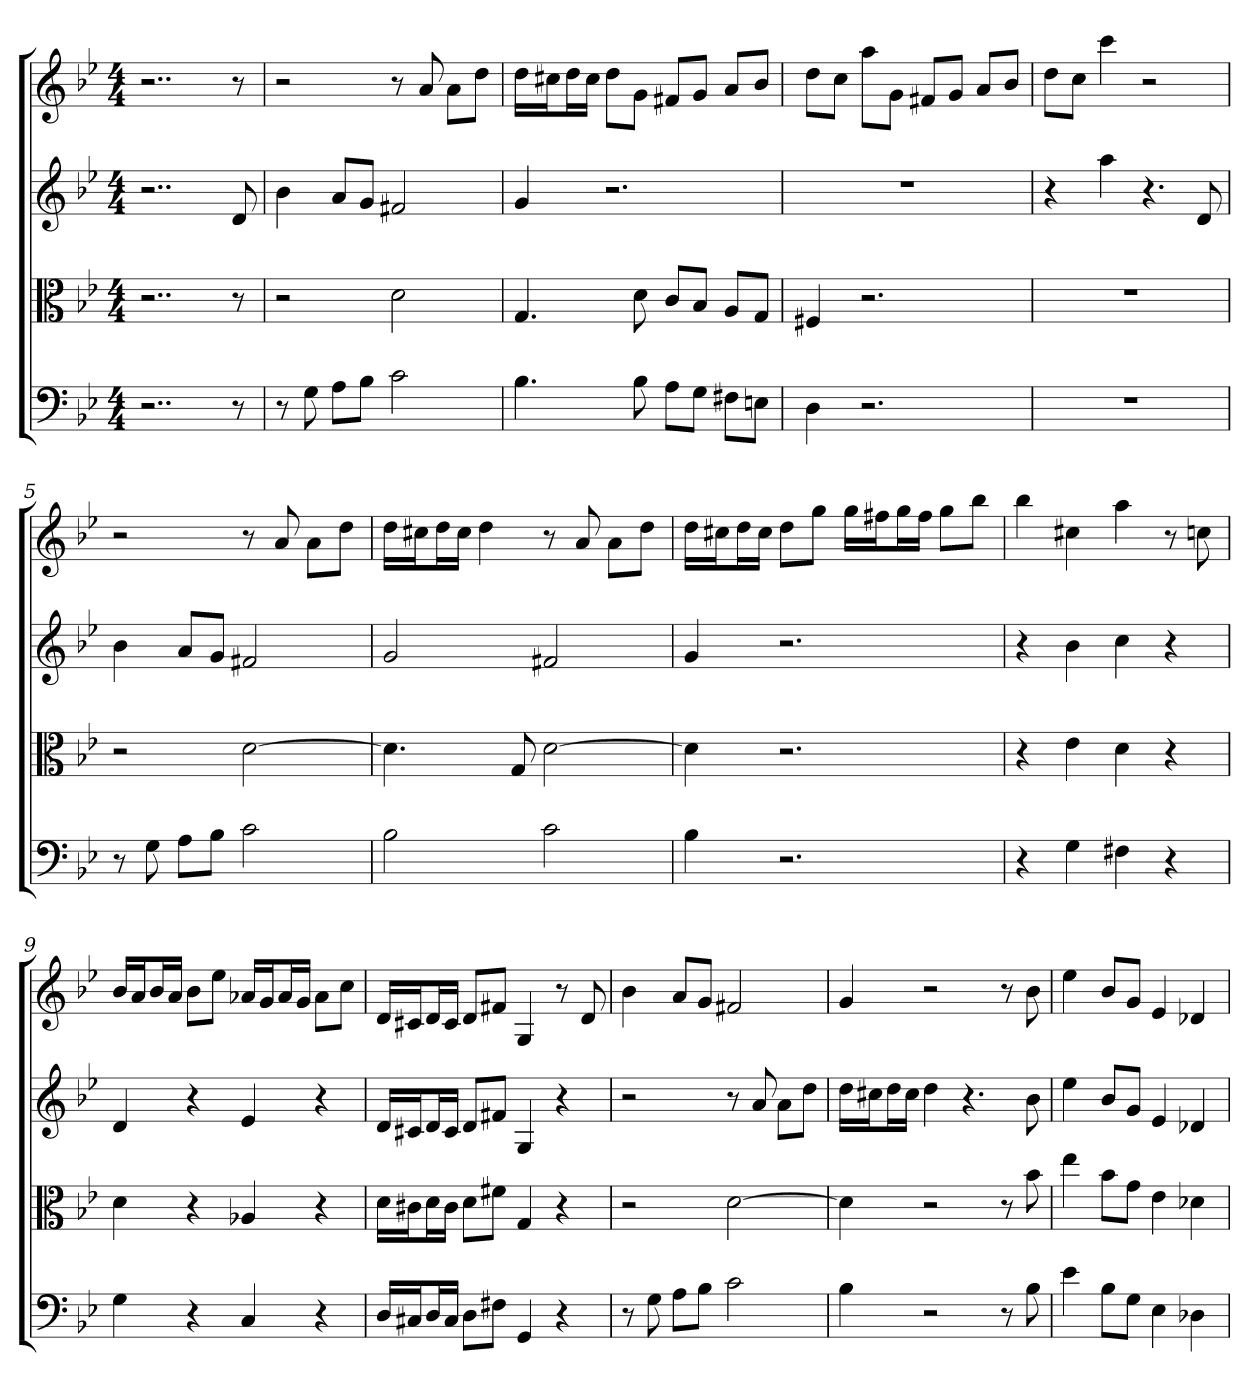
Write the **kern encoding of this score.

**kern	**kern	**kern	**kern
*part4	*part3	*part2	*part1
*staff4	*staff3	*staff2	*staff1
*clefF4	*clefC3	*clefG2	*clefG2
*k[b-e-]	*k[b-e-]	*k[b-e-]	*k[b-e-]
*g:	*g:	*g:	*g:
*M4/4	*M4/4	*M4/4	*M4/4
=	=	=	=
2..r	2..r	2..r	2..r
8r	8r	8d	8r
=1	=1	=1	=1
8r	2r	4b-	2r
8G	.	.	.
8A\L	.	8a/L	.
8B-\J	.	8g/J	.
2c	2d	2f#X	8r
.	.	.	8a
.	.	.	8a\L
.	.	.	8dd\J
=2	=2	=2	=2
4.B-	4.G	4g	16dd\LL
.	.	.	16cc#X\J
.	.	.	16dd\L
.	.	.	16cc#\JJ
.	.	2.r	8dd\L
8B-	8d	.	8g\J
8A\L	8c/L	.	8f#X/L
8G\J	8B-/J	.	8g/J
8F#X\L	8A/L	.	8a/L
8En\J	8G/J	.	8b-/J
=3	=3	=3	=3
4D	4F#X	1r	8dd\L
.	.	.	8cc\J
2.r	2.r	.	8aa\L
.	.	.	8g\J
.	.	.	8f#X/L
.	.	.	8g/J
.	.	.	8a/L
.	.	.	8b-/J
=4	=4	=4	=4
1r	1r	4r	8dd\L
.	.	.	8cc\J
.	.	4aa	4ccc
.	.	4.r	2r
.	.	8d	.
=5	=5	=5	=5
8r	2r	4b-	2r
8G	.	.	.
8A\L	.	8a/L	.
8B-\J	.	8g/J	.
2c	[2d	2f#X	8r
.	.	.	8a
.	.	.	8a\L
.	.	.	8dd\J
=6	=6	=6	=6
2B-	4.d]	2g	16dd\LL
.	.	.	16cc#X\J
.	.	.	16dd\L
.	.	.	16cc#\JJ
.	.	.	4dd
.	8G	.	.
2c	[2d	2f#X	8r
.	.	.	8a
.	.	.	8a\L
.	.	.	8dd\J
=7	=7	=7	=7
4B-	4d]	4g	16dd\LL
.	.	.	16cc#X\J
.	.	.	16dd\L
.	.	.	16cc#\JJ
2.r	2.r	2.r	8dd\L
.	.	.	8gg\J
.	.	.	16gg\LL
.	.	.	16ff#X\J
.	.	.	16gg\L
.	.	.	16ff#\JJ
.	.	.	8gg\L
.	.	.	8bb-\J
=8	=8	=8	=8
4r	4r	4r	4bb-
4G	4e-	4b-	4cc#X
4F#X	4d	4cc	4aa
4r	4r	4r	8r
.	.	.	8ccn
=9	=9	=9	=9
4G	4d	4d	16b-/LL
.	.	.	16a/J
.	.	.	16b-/L
.	.	.	16a/JJ
4r	4r	4r	8b-\L
.	.	.	8ee-\J
4C	4A-X	4e-	16a-X/LL
.	.	.	16g/J
.	.	.	16a-/L
.	.	.	16g/JJ
4r	4r	4r	8a-\L
.	.	.	8cc\J
=10	=10	=10	=10
16D/LL	16d\LL	16d/LL	16d/LL
16C#X/J	16c#X\J	16c#X/J	16c#X/J
16D/L	16d\L	16d/L	16d/L
16C#/JJ	16c#\JJ	16c#/JJ	16c#/JJ
8D\L	8d\L	8d/L	8d/L
8F#X\J	8f#X\J	8f#X/J	8f#X/J
4GG	4G	4G	4G
4r	4r	4r	8r
.	.	.	8d
=11	=11	=11	=11
8r	2r	2r	4b-
8G	.	.	.
8A\L	.	.	8a/L
8B-\J	.	.	8g/J
2c	[2d	8r	2f#X
.	.	8a	.
.	.	8a\L	.
.	.	8dd\J	.
=12	=12	=12	=12
4B-	4d]	16dd\LL	4g
.	.	16cc#X\J	.
.	.	16dd\L	.
.	.	16cc#\JJ	.
2r	2r	4dd	2r
.	.	4.r	.
8r	8r	.	8r
8B-	8b-	8b-	8b-
=13	=13	=13	=13
4e-	4ee-	4ee-	4ee-
8B-\L	8b-\L	8b-/L	8b-/L
8G\J	8g\J	8g/J	8g/J
4E-	4e-	4e-	4e-
4D-X	4d-X	4d-X	4d-X
=	=	=	=
*-	*-	*-	*-
